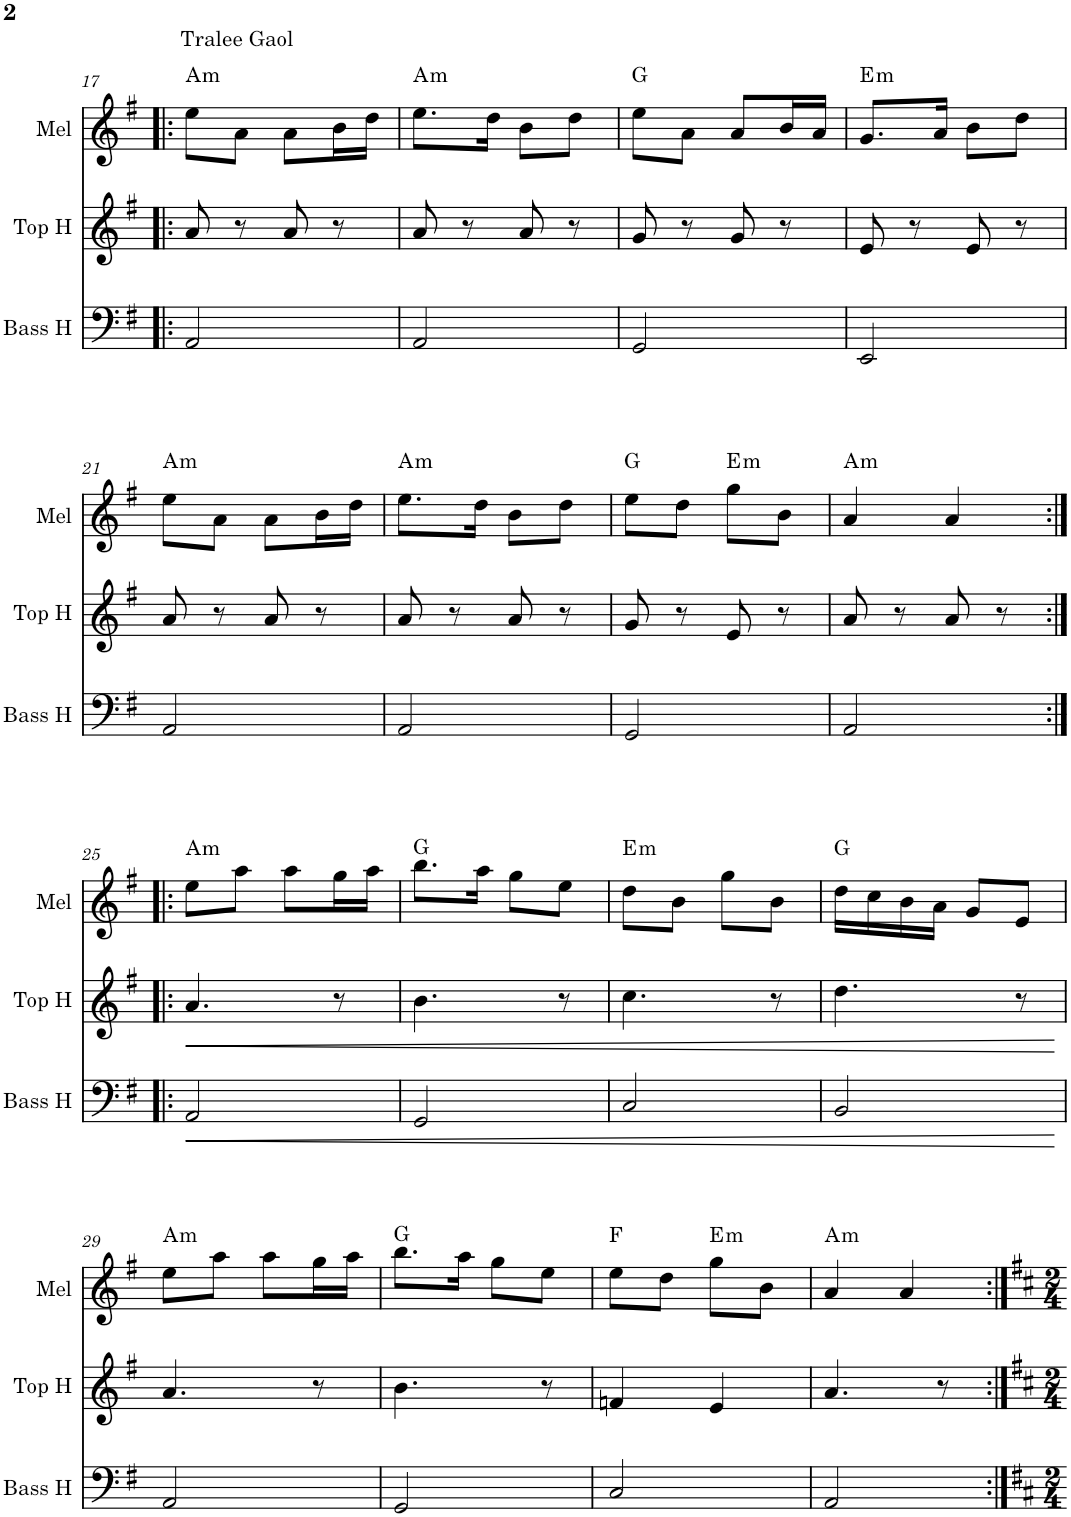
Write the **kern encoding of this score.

**kern	**dynam	**kern	**dynam	**kern	**harte
*part3	*part3	*part2	*part2	*part1	*part1
*staff3	*staff3	*staff2	*staff2	*staff1	*
*I"Bass Horns	*	*I"Top Horns	*	*I"Melody	*
*I'Bass H	*	*I'Top H	*	*I'Mel	*
!!LO:PB:g=z
*clefF4	*	*clefG2	*	*clefG2	*
*	*	*Trd8c14	*	*	*
*k[f#]	*	*k[f#]	*	*k[f#]	*
*M2/4	*	*M2/4	*	*M2/4	*
=17!|:	=17!|:	=17!|:	=17!|:	=17!|:	=17!|:
!	!	!	!	!LO:TX:a:t=Tralee Gaol	!LO:H:kt=m
2AA/	.	8a/	.	8ee\L	A:min
.	.	8r	.	8a\J	.
.	.	8a/	.	8a\L	.
.	.	8r	.	16b\L	.
.	.	.	.	16dd\JJ	.
=18	=18	=18	=18	=18	=18
!	!	!	!	!	!LO:H:kt=m
2AA/	.	8a/	.	8.ee\L	A:min
.	.	8r	.	.	.
.	.	.	.	16dd\Jk	.
.	.	8a/	.	8b\L	.
.	.	8r	.	8dd\J	.
=19	=19	=19	=19	=19	=19
2GG/	.	8g/	.	8ee\L	G:maj
.	.	8r	.	8a\J	.
.	.	8g/	.	8a/L	.
.	.	8r	.	16b/L	.
.	.	.	.	16a/JJ	.
=20	=20	=20	=20	=20	=20
!	!	!	!	!	!LO:H:kt=m
2EE/	.	8e/	.	8.g/L	E:min
.	.	8r	.	.	.
.	.	.	.	16a/Jk	.
.	.	8e/	.	8b\L	.
.	.	8r	.	8dd\J	.
!!LO:LB:g=z
=21	=21	=21	=21	=21	=21
!	!	!	!	!	!LO:H:kt=m
2AA/	.	8a/	.	8ee\L	A:min
.	.	8r	.	8a\J	.
.	.	8a/	.	8a\L	.
.	.	8r	.	16b\L	.
.	.	.	.	16dd\JJ	.
=22	=22	=22	=22	=22	=22
!	!	!	!	!	!LO:H:kt=m
2AA/	.	8a/	.	8.ee\L	A:min
.	.	8r	.	.	.
.	.	.	.	16dd\Jk	.
.	.	8a/	.	8b\L	.
.	.	8r	.	8dd\J	.
=23	=23	=23	=23	=23	=23
2GG/	.	8g/	.	8ee\L	G:maj
.	.	8r	.	8dd\J	.
!	!	!	!	!	!LO:H:kt=m
.	.	8e/	.	8gg\L	E:min
.	.	8r	.	8b\J	.
=24	=24	=24	=24	=24	=24
!	!	!	!	!	!LO:H:kt=m
2AA/	.	8a/	.	4a/	A:min
.	.	8r	.	.	.
.	.	8a/	.	4a/	.
.	.	8r	.	.	.
!!LO:LB:g=z
=25:|!|:	=25:|!|:	=25:|!|:	=25:|!|:	=25:|!|:	=25:|!|:
!	!LO:HP:b	!	!LO:HP:b	!	!LO:H:kt=m
2AA/	<	4.a/	<	8ee\L	A:min
.	.	.	.	8aa\J	.
.	.	.	.	8aa\L	.
.	.	8r	.	16gg\L	.
.	.	.	.	16aa\JJ	.
=26	=26	=26	=26	=26	=26
2GG/	.	4.b\	.	8.bb\L	G:maj
.	.	.	.	16aa\Jk	.
.	.	.	.	8gg\L	.
.	.	8r	.	8ee\J	.
=27	=27	=27	=27	=27	=27
!	!	!	!	!	!LO:H:kt=m
2C/	.	4.cc\	.	8dd\L	E:min
.	.	.	.	8b\J	.
.	.	.	.	8gg\L	.
.	.	8r	.	8b\J	.
=28	=28	=28	=28	=28	=28
2BB/	.	4.dd\	.	16dd\LL	G:maj
.	.	.	.	16cc\	.
.	.	.	.	16b\	.
.	.	.	.	16a\JJ	.
.	.	.	.	8g/L	.
.	.	8r	.	8e/J	.
.	[	.	[	.	.
!!LO:LB:g=z
=29	=29	=29	=29	=29	=29
!	!	!	!	!	!LO:H:kt=m
2AA/	.	4.a/	.	8ee\L	A:min
.	.	.	.	8aa\J	.
.	.	.	.	8aa\L	.
.	.	8r	.	16gg\L	.
.	.	.	.	16aa\JJ	.
=30	=30	=30	=30	=30	=30
2GG/	.	4.b\	.	8.bb\L	G:maj
.	.	.	.	16aa\Jk	.
.	.	.	.	8gg\L	.
.	.	8r	.	8ee\J	.
=31	=31	=31	=31	=31	=31
2C/	.	4fn/	.	8ee\L	F:maj
.	.	.	.	8dd\J	.
!	!	!	!	!	!LO:H:kt=m
.	.	4e/	.	8gg\L	E:min
.	.	.	.	8b\J	.
=32	=32	=32	=32	=32	=32
!	!	!	!	!	!LO:H:kt=m
2AA/	.	4.a/	.	4a/	A:min
.	.	.	.	4a/	.
.	.	8r	.	.	.
=:|!	=:|!	=:|!	=:|!	=:|!	=:|!
*-	*-	*-	*-	*-	*-
